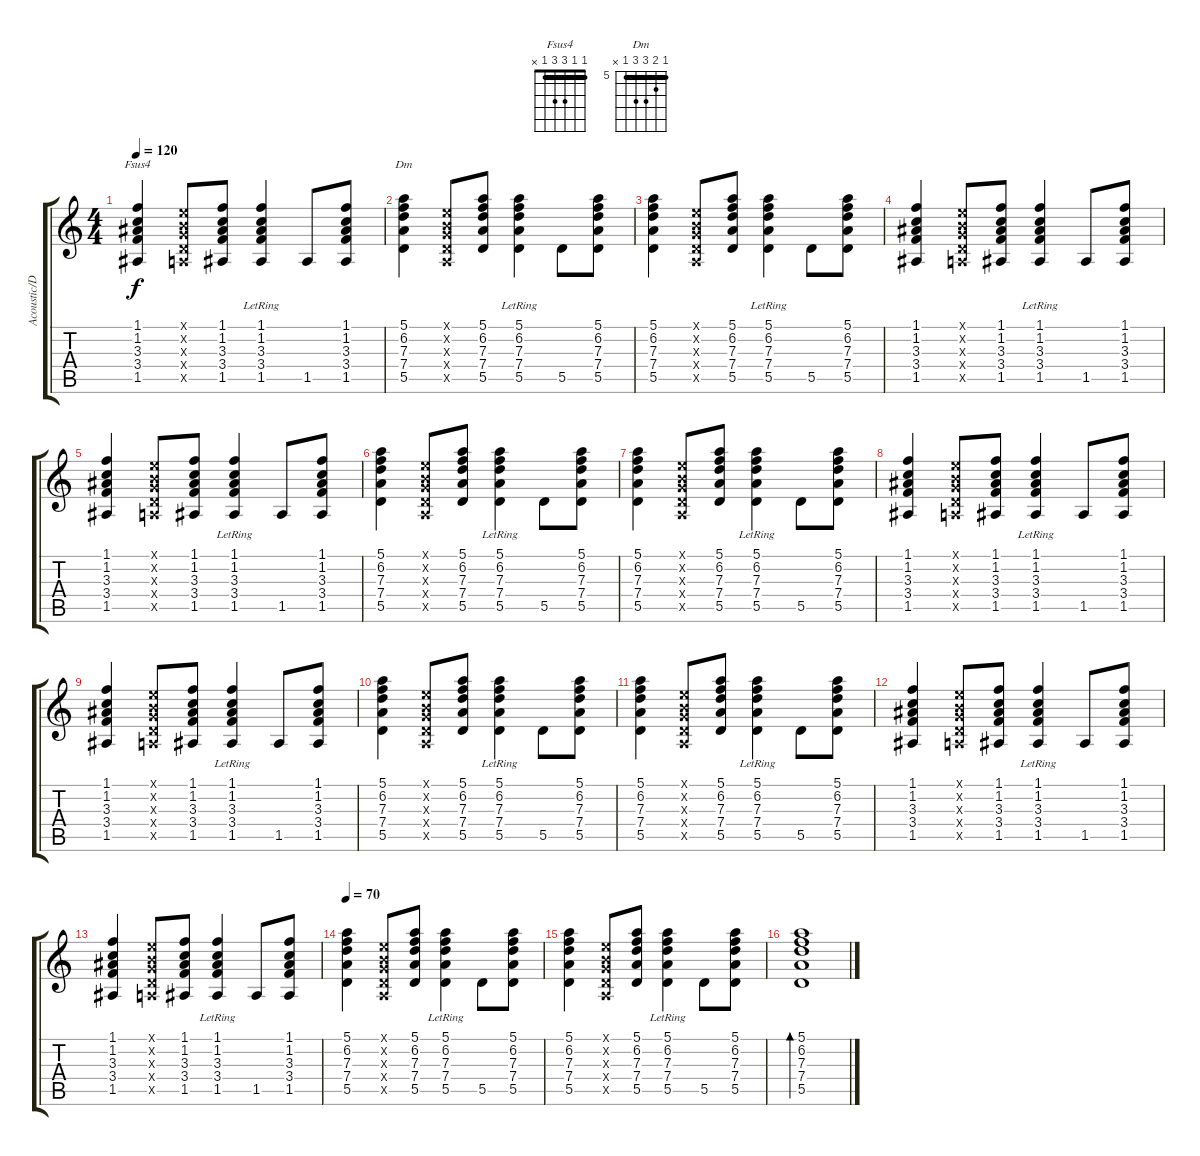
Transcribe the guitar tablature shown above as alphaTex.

\track ("Acoustic/Disto" "Acoustic/D") {instrument acousticguitarsteel}
\staff {score tabs}
\tuning (E4 B3 G3 D3 A2 E2) {hide}
\chord ("Fsus4" 1 1 3 3 1 x) {barre 1}
\chord ("Dm" 5 6 7 7 5 x) {firstfret 5 barre 5}
\ts (4 4)
\tempo 120
\clef g2
\ks c
(1.1 1.2 3.3 3.4 1.5).4{ch "Fsus4" dy f} (0.1{x} 0.2{x} 0.3{x} 0.4{x} 0.5{x}).8 (1.1 1.2 3.3 3.4 1.5).8 (1.1{lr} 1.2{lr} 3.3{lr} 3.4{lr} 1.5{lr}).4 1.5.8 (1.1 1.2 3.3 3.4 1.5).8 |
(5.1 6.2 7.3 7.4 5.5).4{ch "Dm"} (0.1{x} 0.2{x} 0.3{x} 0.4{x} 0.5{x}).8 (5.1 6.2 7.3 7.4 5.5).8 (5.1{lr} 6.2{lr} 7.3{lr} 7.4{lr} 5.5{lr}).4 5.5.8 (5.1 6.2 7.3 7.4 5.5).8 |
(5.1 6.2 7.3 7.4 5.5).4 (0.1{x} 0.2{x} 0.3{x} 0.4{x} 0.5{x}).8 (5.1 6.2 7.3 7.4 5.5).8 (5.1{lr} 6.2{lr} 7.3{lr} 7.4{lr} 5.5{lr}).4 5.5.8 (5.1 6.2 7.3 7.4 5.5).8 |
(1.1 1.2 3.3 3.4 1.5).4 (0.1{x} 0.2{x} 0.3{x} 0.4{x} 0.5{x}).8 (1.1 1.2 3.3 3.4 1.5).8 (1.1{lr} 1.2{lr} 3.3{lr} 3.4{lr} 1.5{lr}).4 1.5.8 (1.1 1.2 3.3 3.4 1.5).8 |
(1.1 1.2 3.3 3.4 1.5).4 (0.1{x} 0.2{x} 0.3{x} 0.4{x} 0.5{x}).8 (1.1 1.2 3.3 3.4 1.5).8 (1.1{lr} 1.2{lr} 3.3{lr} 3.4{lr} 1.5{lr}).4 1.5.8 (1.1 1.2 3.3 3.4 1.5).8 |
(5.1 6.2 7.3 7.4 5.5).4 (0.1{x} 0.2{x} 0.3{x} 0.4{x} 0.5{x}).8 (5.1 6.2 7.3 7.4 5.5).8 (5.1{lr} 6.2{lr} 7.3{lr} 7.4{lr} 5.5{lr}).4 5.5.8 (5.1 6.2 7.3 7.4 5.5).8 |
(5.1 6.2 7.3 7.4 5.5).4 (0.1{x} 0.2{x} 0.3{x} 0.4{x} 0.5{x}).8 (5.1 6.2 7.3 7.4 5.5).8 (5.1{lr} 6.2{lr} 7.3{lr} 7.4{lr} 5.5{lr}).4 5.5.8 (5.1 6.2 7.3 7.4 5.5).8 |
(1.1 1.2 3.3 3.4 1.5).4 (0.1{x} 0.2{x} 0.3{x} 0.4{x} 0.5{x}).8 (1.1 1.2 3.3 3.4 1.5).8 (1.1{lr} 1.2{lr} 3.3{lr} 3.4{lr} 1.5{lr}).4 1.5.8 (1.1 1.2 3.3 3.4 1.5).8 |
(1.1 1.2 3.3 3.4 1.5).4 (0.1{x} 0.2{x} 0.3{x} 0.4{x} 0.5{x}).8 (1.1 1.2 3.3 3.4 1.5).8 (1.1{lr} 1.2{lr} 3.3{lr} 3.4{lr} 1.5{lr}).4 1.5.8 (1.1 1.2 3.3 3.4 1.5).8 |
(5.1 6.2 7.3 7.4 5.5).4 (0.1{x} 0.2{x} 0.3{x} 0.4{x} 0.5{x}).8 (5.1 6.2 7.3 7.4 5.5).8 (5.1{lr} 6.2{lr} 7.3{lr} 7.4{lr} 5.5{lr}).4 5.5.8 (5.1 6.2 7.3 7.4 5.5).8 |
(5.1 6.2 7.3 7.4 5.5).4 (0.1{x} 0.2{x} 0.3{x} 0.4{x} 0.5{x}).8 (5.1 6.2 7.3 7.4 5.5).8 (5.1{lr} 6.2{lr} 7.3{lr} 7.4{lr} 5.5{lr}).4 5.5.8 (5.1 6.2 7.3 7.4 5.5).8 |
(1.1 1.2 3.3 3.4 1.5).4 (0.1{x} 0.2{x} 0.3{x} 0.4{x} 0.5{x}).8 (1.1 1.2 3.3 3.4 1.5).8 (1.1{lr} 1.2{lr} 3.3{lr} 3.4{lr} 1.5{lr}).4 1.5.8 (1.1 1.2 3.3 3.4 1.5).8 |
(1.1 1.2 3.3 3.4 1.5).4 (0.1{x} 0.2{x} 0.3{x} 0.4{x} 0.5{x}).8 (1.1 1.2 3.3 3.4 1.5).8 (1.1{lr} 1.2{lr} 3.3{lr} 3.4{lr} 1.5{lr}).4 1.5.8 (1.1 1.2 3.3 3.4 1.5).8 |
\tempo 70
(5.1 6.2 7.3 7.4 5.5).4 (0.1{x} 0.2{x} 0.3{x} 0.4{x} 0.5{x}).8 (5.1 6.2 7.3 7.4 5.5).8 (5.1{lr} 6.2{lr} 7.3{lr} 7.4{lr} 5.5{lr}).4 5.5.8 (5.1 6.2 7.3 7.4 5.5).8 |
(5.1 6.2 7.3 7.4 5.5).4 (0.1{x} 0.2{x} 0.3{x} 0.4{x} 0.5{x}).8 (5.1 6.2 7.3 7.4 5.5).8 (5.1{lr} 6.2{lr} 7.3{lr} 7.4{lr} 5.5{lr}).4 5.5.8 (5.1 6.2 7.3 7.4 5.5).8 |
(5.1 6.2 7.3 7.4 5.5).1{bd 240 volume 0}
